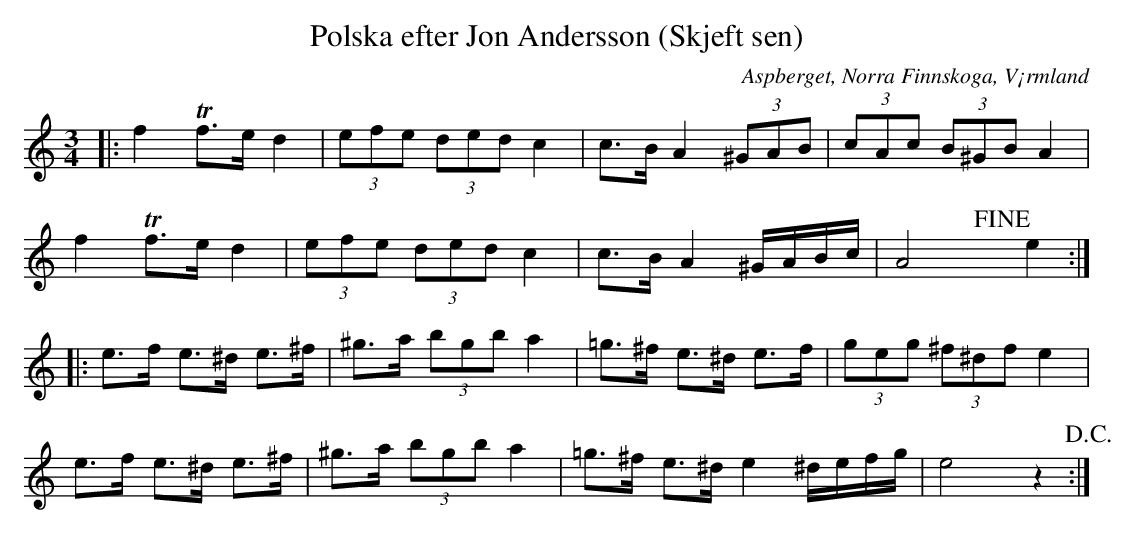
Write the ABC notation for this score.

X:1
T:Polska efter Jon Andersson (Skjeft sen)
O:Aspberget, Norra Finnskoga, V¡rmland
M:3/4
L:1/8
K:Am
|: f2 !trill!f3/2e/2 d2 | (3efe (3ded c2 | c3/2B/2 A2 (3^GAB | (3cAc (3B^GB A2 |
f2 !trill!f3/2e/2 d2 | (3efe (3ded c2 | c3/2B/2 A2 ^G/2A/2B/2c/2 | A4 !fine! y y e2 :|
|: e3/2f/2 e3/2^d/2 e3/2^f/2 | ^g3/2a/2 (3bgb a2 | =g3/2^f/2 e3/2^d/2 e3/2f/2 | (3geg (3^f^df e2 |
e3/2f/2 e3/2^d/2 e3/2^f/2 | ^g3/2a/2 (3bgb a2 | =g3/2^f/2 e3/2^d/2 e2 ^d/2e/2f/2g/2 | e4 z2 !D.C.!:|
